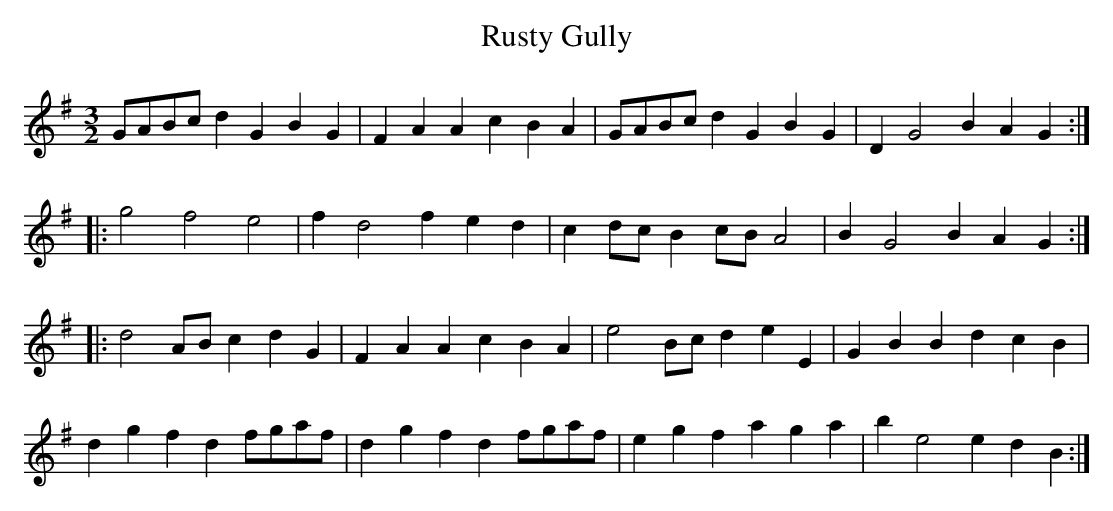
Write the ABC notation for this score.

X:1
T:Rusty Gully
M:3/2
L:1/8
K:G
GABc d2G2 B2G2|F2A2A2c2B2A2|GABc d2G2B2G2|D2G4B2A2G2:|
|:g4f4e4|f2d4f2e2d2|c2dc B2cB A4|B2G4B2A2G2:|
|:d4 ABc2d2G2|F2A2A2c2B2A2|e4 Bcd2 e2E2|G2B2B2d2c2B2|
d2g2f2d2 fgaf|d2g2f2d2 fgaf|e2g2f2a2g2a2|b2e4e2d2B2:|
